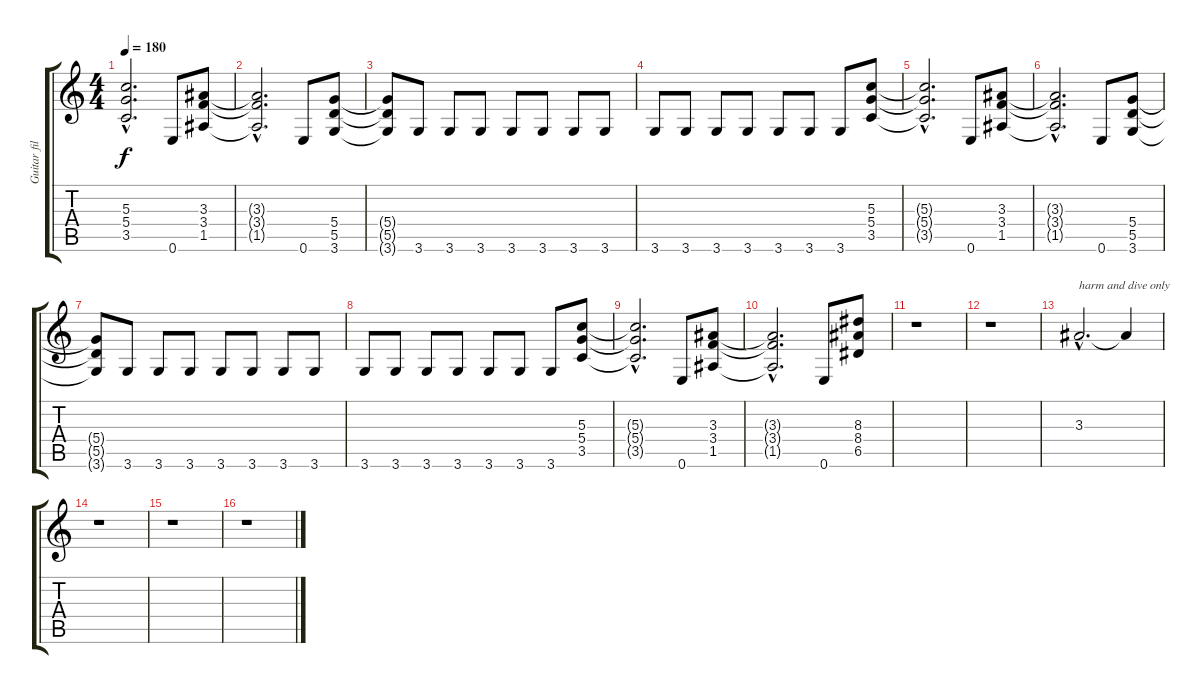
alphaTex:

\track ("Guitar fills" "Guitar fil") {instrument distortionguitar}
\staff {score tabs}
\tuning (E4 B3 G3 D3 A2 E2) {hide}
\ts (4 4)
\tempo 180
\clef g2
\ks c
(5.3{hac t} 5.4{hac t} 3.5{hac t}).2{d dy f} 0.6.8 (3.3 3.4 1.5).8 |
(3.3{hac t} 3.4{hac t} 1.5{hac t}).2{d} 0.6.8 (5.4 5.5 3.6).8 |
(5.4{t} 5.5{t} 3.6{t}).8 3.6.8 3.6.8 3.6.8 3.6.8 3.6.8 3.6.8 3.6.8 |
3.6.8 3.6.8 3.6.8 3.6.8 3.6.8 3.6.8 3.6.8 (5.3 5.4 3.5).8 |
(5.3{hac t} 5.4{hac t} 3.5{hac t}).2{d} 0.6.8 (3.3 3.4 1.5).8 |
(3.3{hac t} 3.4{hac t} 1.5{hac t}).2{d} 0.6.8 (5.4 5.5 3.6).8 |
(5.4{t} 5.5{t} 3.6{t}).8 3.6.8 3.6.8 3.6.8 3.6.8 3.6.8 3.6.8 3.6.8 |
3.6.8 3.6.8 3.6.8 3.6.8 3.6.8 3.6.8 3.6.8 (5.3 5.4 3.5).8 |
(5.3{hac t} 5.4{hac t} 3.5{hac t}).2{d} 0.6.8 (3.3 3.4 1.5).8 |
(3.3{hac t} 3.4{hac t} 1.5{hac t}).2{d} 0.6.8 (8.3 8.4 6.5).8 |
r.1 |
r.1 |
3.3{hac}.2{d txt "harm and dive only"} 3.3{t}.4 |
r.1 |
r.1 |
r.1
